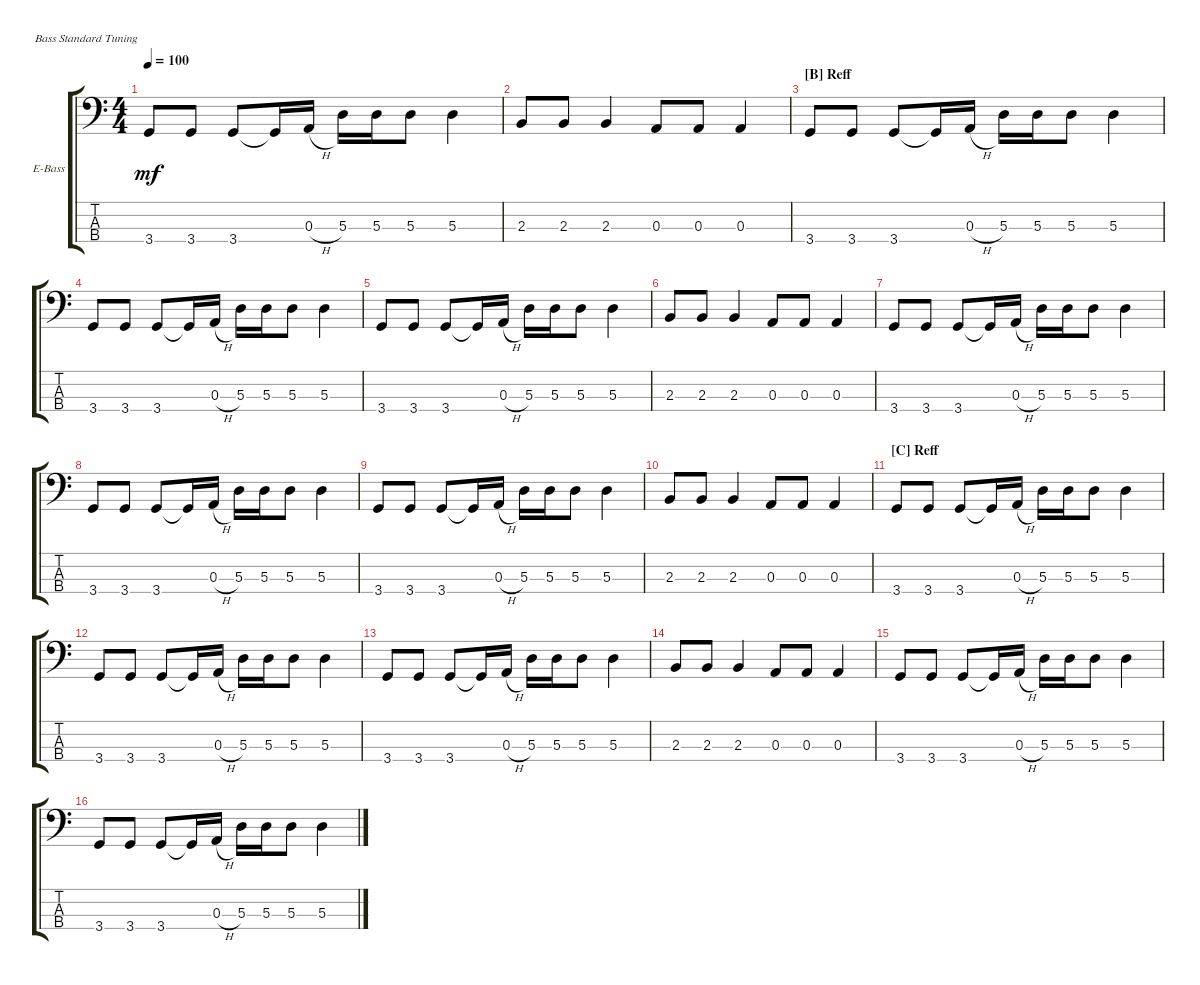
\defaultSystemsLayout 4
\bracketExtendMode groupsimilarinstruments
\firstSystemTrackNameOrientation horizontal
\otherSystemsTrackNameOrientation horizontal
\track ("Electric Bass" "E-Bass") {instrument electricbassfinger}
\staff {score tabs}
\tuning (G2 D2 A1 E1)
\ts (4 4)
\tempo 100
\clef f4
\ks c
3.4.8{dy mf} 3.4.8 3.4.8 3.4{t}.16 0.3{h}.16 5.3.16 5.3.16 5.3.8 5.3.4 |
2.3.8 2.3.8 2.3.4 0.3.8 0.3.8 0.3.4 |
\section ("B" "Reff")
3.4.8 3.4.8 3.4.8 3.4{t}.16 0.3{h}.16 5.3.16 5.3.16 5.3.8 5.3.4 |
3.4.8 3.4.8 3.4.8 3.4{t}.16 0.3{h}.16 5.3.16 5.3.16 5.3.8 5.3.4 |
3.4.8 3.4.8 3.4.8 3.4{t}.16 0.3{h}.16 5.3.16 5.3.16 5.3.8 5.3.4 |
2.3.8 2.3.8 2.3.4 0.3.8 0.3.8 0.3.4 |
3.4.8 3.4.8 3.4.8 3.4{t}.16 0.3{h}.16 5.3.16 5.3.16 5.3.8 5.3.4 |
3.4.8 3.4.8 3.4.8 3.4{t}.16 0.3{h}.16 5.3.16 5.3.16 5.3.8 5.3.4 |
3.4.8 3.4.8 3.4.8 3.4{t}.16 0.3{h}.16 5.3.16 5.3.16 5.3.8 5.3.4 |
2.3.8 2.3.8 2.3.4 0.3.8 0.3.8 0.3.4 |
\section ("C" "Reff")
3.4.8 3.4.8 3.4.8 3.4{t}.16 0.3{h}.16 5.3.16 5.3.16 5.3.8 5.3.4 |
3.4.8 3.4.8 3.4.8 3.4{t}.16 0.3{h}.16 5.3.16 5.3.16 5.3.8 5.3.4 |
3.4.8 3.4.8 3.4.8 3.4{t}.16 0.3{h}.16 5.3.16 5.3.16 5.3.8 5.3.4 |
2.3.8 2.3.8 2.3.4 0.3.8 0.3.8 0.3.4 |
3.4.8 3.4.8 3.4.8 3.4{t}.16 0.3{h}.16 5.3.16 5.3.16 5.3.8 5.3.4 |
3.4.8 3.4.8 3.4.8 3.4{t}.16 0.3{h}.16 5.3.16 5.3.16 5.3.8 5.3.4
